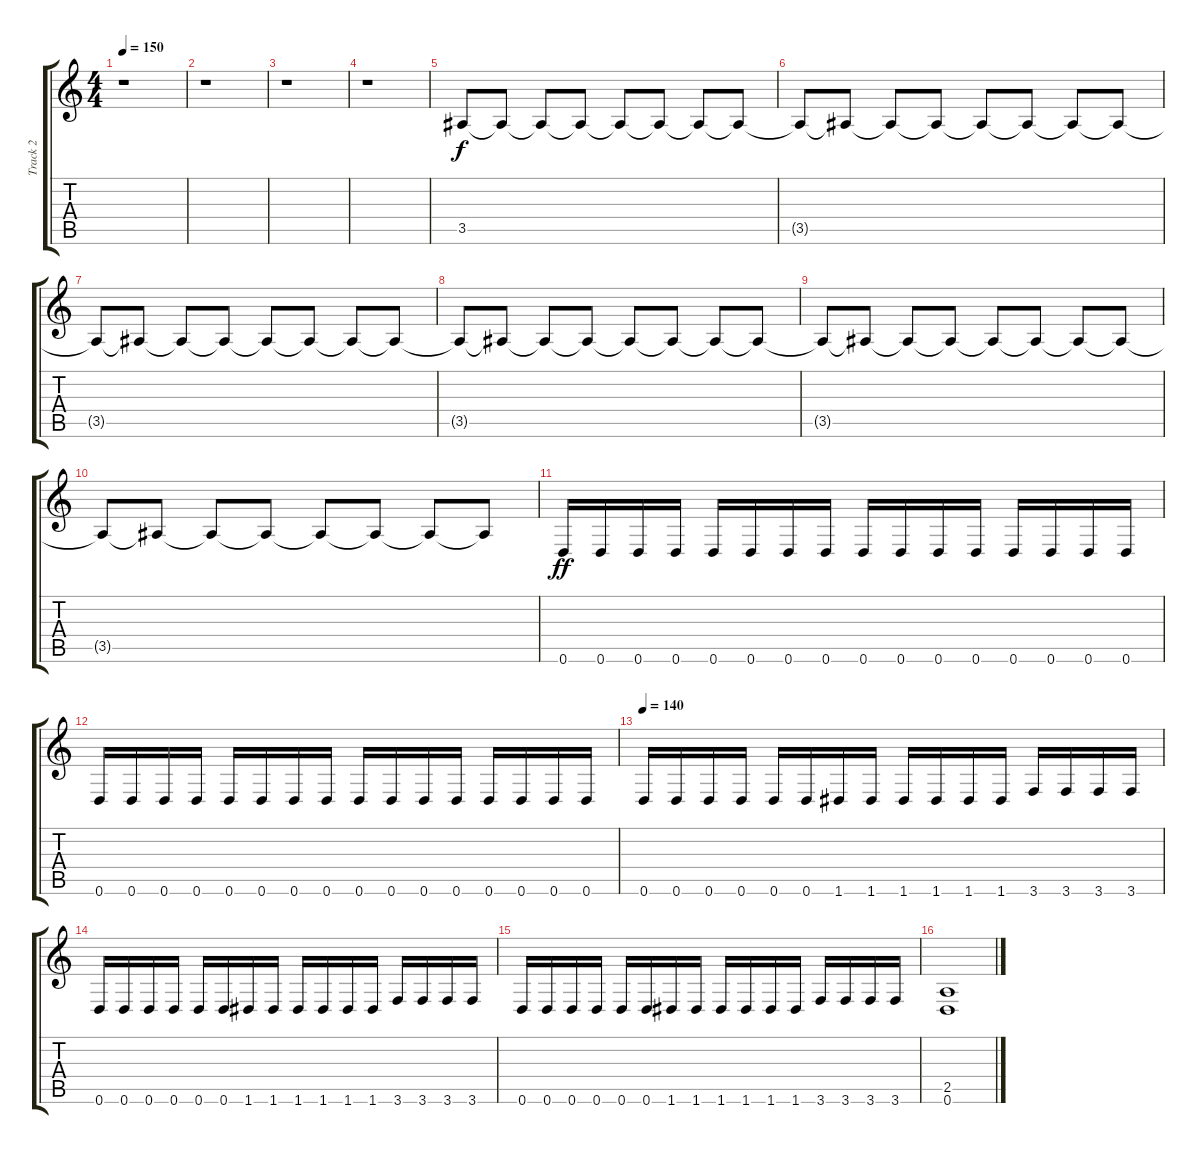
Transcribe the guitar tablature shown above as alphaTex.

\track ("Track 2" "Track 2") {instrument distortionguitar}
\staff {score tabs}
\tuning (D4 A3 F3 C3 G2 D2) {hide}
\ts (4 4)
\tempo 150
\clef g2
\ks c
r.1{dy f instrument distortionguitar} |
r.1 |
r.1 |
r.1 |
3.5.8{volume 2 balance 8} 3.5{t}.8{volume 4} 3.5{t}.8{volume 5} 3.5{t}.8{volume 6} 3.5{t}.8{volume 7} 3.5{t}.8{volume 8} 3.5{t}.8{volume 9} 3.5{t}.8{volume 10} |
3.5{t}.8{volume 11} 3.5{t}.8{volume 12} 3.5{t}.8 3.5{t}.8 3.5{t}.8 3.5{t}.8 3.5{t}.8 3.5{t}.8 |
3.5{t}.8 3.5{t}.8 3.5{t}.8 3.5{t}.8 3.5{t}.8 3.5{t}.8 3.5{t}.8 3.5{t}.8 |
3.5{t}.8 3.5{t}.8 3.5{t}.8 3.5{t}.8 3.5{t}.8 3.5{t}.8 3.5{t}.8 3.5{t}.8 |
3.5{t}.8 3.5{t}.8 3.5{t}.8 3.5{t}.8 3.5{t}.8 3.5{t}.8 3.5{t}.8 3.5{t}.8 |
3.5{t}.8 3.5{t}.8 3.5{t}.8 3.5{t}.8 3.5{t}.8 3.5{t}.8 3.5{t}.8 3.5{t}.8 |
0.6.16{dy ff volume 16 balance 13 instrument distortionguitar} 0.6.16 0.6.16 0.6.16 0.6.16 0.6.16 0.6.16 0.6.16 0.6.16 0.6.16 0.6.16 0.6.16 0.6.16 0.6.16 0.6.16 0.6.16 |
0.6.16 0.6.16 0.6.16 0.6.16 0.6.16 0.6.16 0.6.16 0.6.16 0.6.16 0.6.16 0.6.16 0.6.16 0.6.16 0.6.16 0.6.16 0.6.16 |
\tempo 140
0.6.16 0.6.16 0.6.16 0.6.16 0.6.16 0.6.16 1.6.16 1.6.16 1.6.16 1.6.16 1.6.16 1.6.16 3.6.16 3.6.16 3.6.16 3.6.16 |
0.6.16 0.6.16 0.6.16 0.6.16 0.6.16 0.6.16 1.6.16 1.6.16 1.6.16 1.6.16 1.6.16 1.6.16 3.6.16 3.6.16 3.6.16 3.6.16 |
0.6.16 0.6.16 0.6.16 0.6.16 0.6.16 0.6.16 1.6.16 1.6.16 1.6.16 1.6.16 1.6.16 1.6.16 3.6.16 3.6.16 3.6.16 3.6.16 |
(2.5 0.6).1
